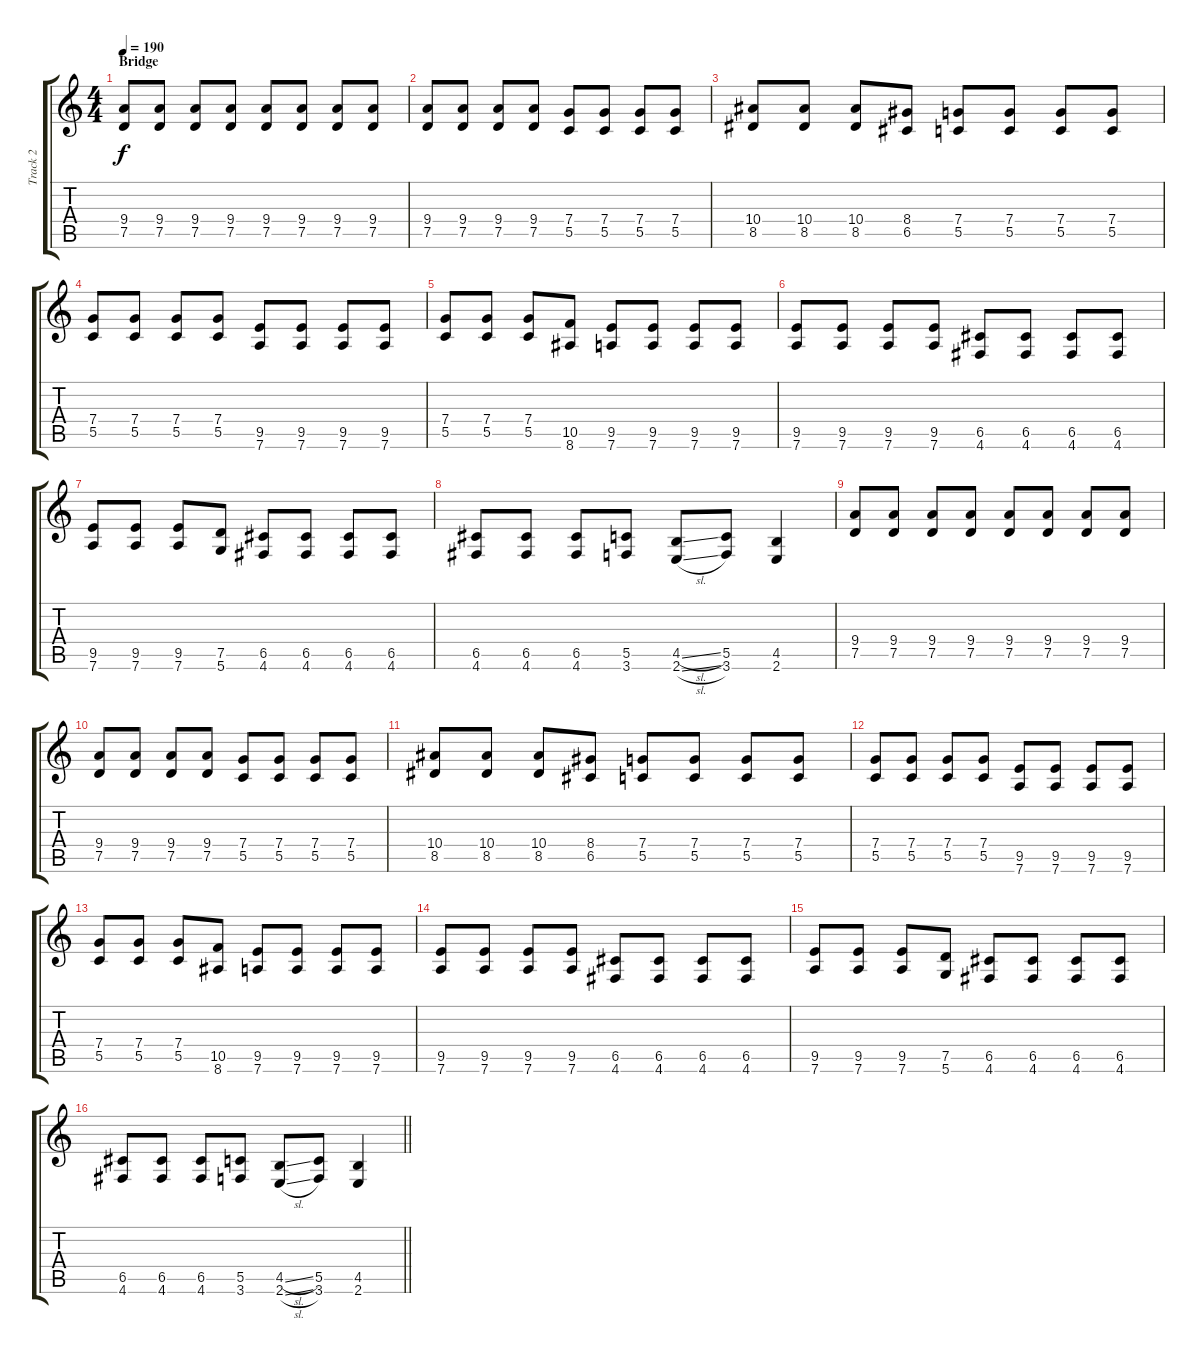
\track ("Track 2" "Track 2") {instrument distortionguitar}
\staff {score tabs}
\tuning (D4 A3 F3 C3 G2 D2) {hide}
\ts (4 4)
\section ("" "Bridge")
\tempo 190
\clef g2
\ks c
(9.4 7.5).8{dy f} (9.4 7.5).8 (9.4 7.5).8 (9.4 7.5).8 (9.4 7.5).8 (9.4 7.5).8 (9.4 7.5).8 (9.4 7.5).8 |
(9.4 7.5).8 (9.4 7.5).8 (9.4 7.5).8 (9.4 7.5).8 (7.4 5.5).8 (7.4 5.5).8 (7.4 5.5).8 (7.4 5.5).8 |
(10.4 8.5).8 (10.4 8.5).8 (10.4 8.5).8 (8.4 6.5).8 (7.4 5.5).8 (7.4 5.5).8 (7.4 5.5).8 (7.4 5.5).8 |
(7.4 5.5).8 (7.4 5.5).8 (7.4 5.5).8 (7.4 5.5).8 (9.5 7.6).8 (9.5 7.6).8 (9.5 7.6).8 (9.5 7.6).8 |
(7.4 5.5).8 (7.4 5.5).8 (7.4 5.5).8 (10.5 8.6).8 (9.5 7.6).8 (9.5 7.6).8 (9.5 7.6).8 (9.5 7.6).8 |
(9.5 7.6).8 (9.5 7.6).8 (9.5 7.6).8 (9.5 7.6).8 (6.5 4.6).8 (6.5 4.6).8 (6.5 4.6).8 (6.5 4.6).8 |
(9.5 7.6).8 (9.5 7.6).8 (9.5 7.6).8 (7.5 5.6).8 (6.5 4.6).8 (6.5 4.6).8 (6.5 4.6).8 (6.5 4.6).8 |
(6.5 4.6).8 (6.5 4.6).8 (6.5 4.6).8 (5.5 3.6).8 (4.5{sl} 2.6{sl}).8 (5.5 3.6).8 (4.5 2.6).4 |
(9.4 7.5).8 (9.4 7.5).8 (9.4 7.5).8 (9.4 7.5).8 (9.4 7.5).8 (9.4 7.5).8 (9.4 7.5).8 (9.4 7.5).8 |
(9.4 7.5).8 (9.4 7.5).8 (9.4 7.5).8 (9.4 7.5).8 (7.4 5.5).8 (7.4 5.5).8 (7.4 5.5).8 (7.4 5.5).8 |
(10.4 8.5).8 (10.4 8.5).8 (10.4 8.5).8 (8.4 6.5).8 (7.4 5.5).8 (7.4 5.5).8 (7.4 5.5).8 (7.4 5.5).8 |
(7.4 5.5).8 (7.4 5.5).8 (7.4 5.5).8 (7.4 5.5).8 (9.5 7.6).8 (9.5 7.6).8 (9.5 7.6).8 (9.5 7.6).8 |
(7.4 5.5).8 (7.4 5.5).8 (7.4 5.5).8 (10.5 8.6).8 (9.5 7.6).8 (9.5 7.6).8 (9.5 7.6).8 (9.5 7.6).8 |
(9.5 7.6).8 (9.5 7.6).8 (9.5 7.6).8 (9.5 7.6).8 (6.5 4.6).8 (6.5 4.6).8 (6.5 4.6).8 (6.5 4.6).8 |
(9.5 7.6).8 (9.5 7.6).8 (9.5 7.6).8 (7.5 5.6).8 (6.5 4.6).8 (6.5 4.6).8 (6.5 4.6).8 (6.5 4.6).8 |
\barLineRight lightlight
(6.5 4.6).8 (6.5 4.6).8 (6.5 4.6).8 (5.5 3.6).8 (4.5{sl} 2.6{sl}).8 (5.5 3.6).8 (4.5 2.6).4
